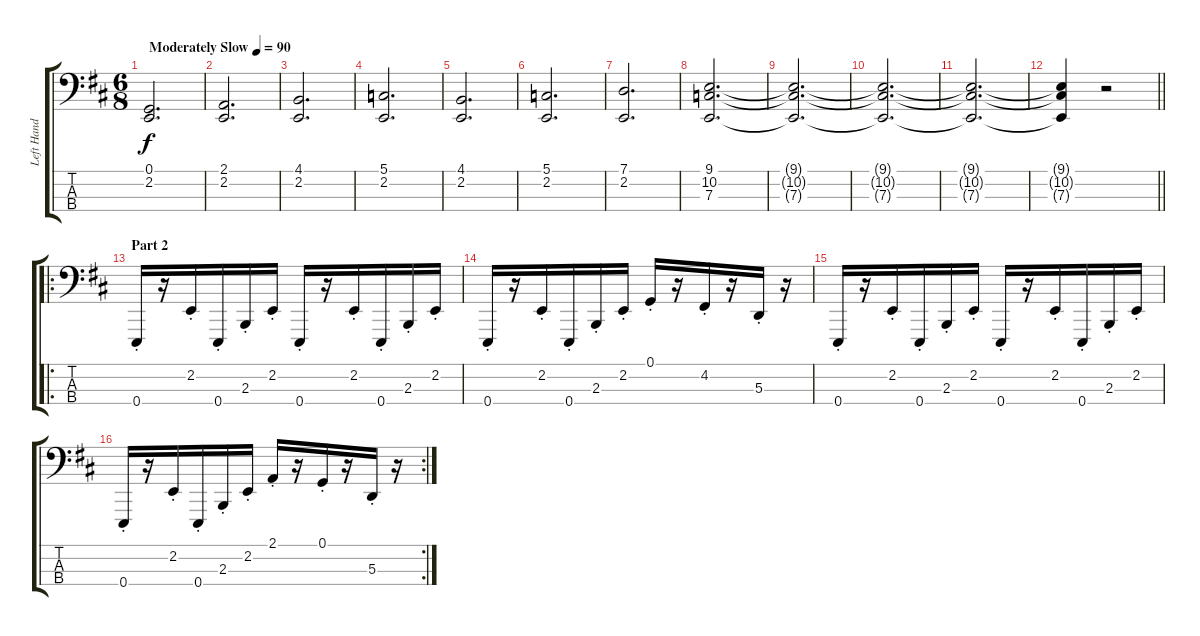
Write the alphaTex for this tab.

\track ("Left Hand" "Left Hand") {instrument pad7halo}
\staff {score tabs}
\tuning (G2 D2 A1 E1) {hide}
\ts (6 8)
\tempo (90 "Moderately Slow")
\clef f4
\ks d
(0.1 2.2).2{d dy f instrument pad7halo} |
(2.1 2.2).2{d} |
(4.1 2.2).2{d} |
(5.1 2.2).2{d} |
(4.1 2.2).2{d} |
(5.1 2.2).2{d} |
(7.1 2.2).2{d} |
(9.1 10.2 7.3).2{d} |
(9.1{t} 10.2{t} 7.3{t}).2{d} |
(9.1{t} 10.2{t} 7.3{t}).2{d} |
(9.1{t} 10.2{t} 7.3{t}).2{d} |
\barLineRight lightlight
(9.1{t} 10.2{t} 7.3{t}).4 r.2 |
\ro
\section ("" "Part 2")
0.4{st}.16{instrument fx4atmosphere} r.16 2.2{st}.16 0.4{st}.16 2.3{st}.16 2.2{st}.16 0.4{st}.16 r.16 2.2{st}.16 0.4{st}.16 2.3{st}.16 2.2{st}.16 |
0.4{st}.16 r.16 2.2{st}.16 0.4{st}.16 2.3{st}.16 2.2{st}.16 0.1{st}.16 r.16 4.2{st}.16 r.16 5.3{st}.16 r.16 |
0.4{st}.16 r.16 2.2{st}.16 0.4{st}.16 2.3{st}.16 2.2{st}.16 0.4{st}.16 r.16 2.2{st}.16 0.4{st}.16 2.3{st}.16 2.2{st}.16 |
\rc 2
0.4{st}.16 r.16 2.2{st}.16 0.4{st}.16 2.3{st}.16 2.2{st}.16 2.1{st}.16 r.16 0.1{st}.16 r.16 5.3{st}.16 r.16
